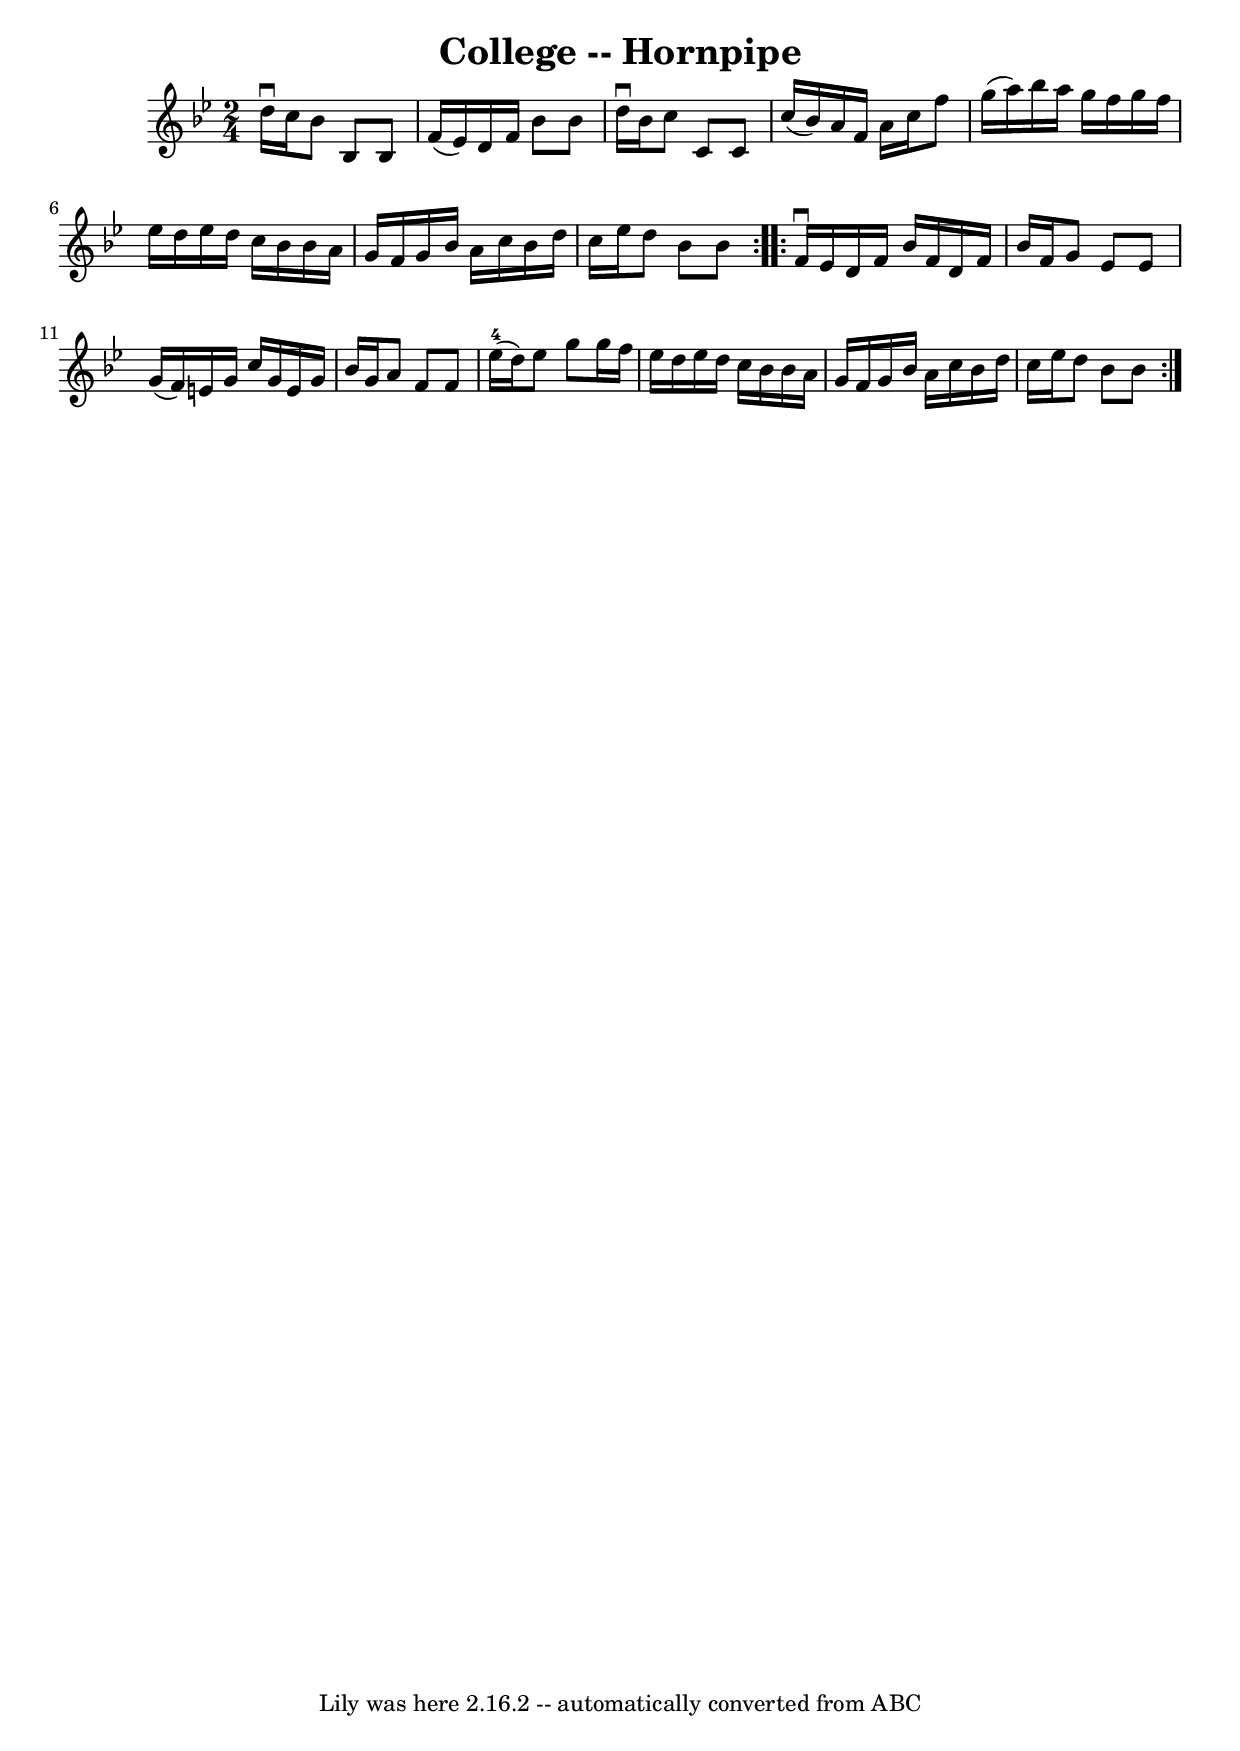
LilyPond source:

\version "2.7.40"
\include "Mammoth.ily"
\header {
	%% book = "Cole's 1000 Fiddle Tunes"
	crossRefNumber = "1"
	footnotes = ""
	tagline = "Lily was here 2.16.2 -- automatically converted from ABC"
	title = "College -- Hornpipe"
}
voicedefault =  {
\set Score.defaultBarType = "empty"

\repeat volta 2 {
\time 2/4 \key bes \major d''16^\downbow c''16  |
 bes'8 bes8   
 bes8 f'16 (ees'16) |
 d'16 f'16 bes'8 bes'8 d''16 
^\downbow bes'16  |
 c''8 c'8 c'8 c''16 (bes'16) 
|
 a'16 f'16 a'16 c''16 f''8 g''16 (a''16) 
|
 bes''16 a''16 g''16 f''16 g''16 f''16 ees''16    
d''16  |
 ees''16 d''16 c''16 bes'16 bes'16 a'16 g'16 
 f'16  |
 g'16 bes'16 a'16 c''16 bes'16 d''16 c''16 
 ees''16  |
 d''8 bes'8 bes'8  }     \repeat volta 2 { f'16 
^\downbow ees'16  |
 d'16 f'16 bes'16 f'16 d'16 f'16   
 bes'16 f'16  |
 g'8 ees'8 ees'8 g'16 (f'16) |
 
 e'16 g'16 c''16 g'16 e'16 g'16 bes'16 g'16  |
   
a'8 f'8 f'8 ees''16-4(d''16) |
 ees''8 g''8    
g''16 f''16 ees''16 d''16  |
 ees''16 d''16 c''16    
bes'16 bes'16 a'16 g'16 f'16  |
 g'16 bes'16 a'16    
c''16 bes'16 d''16 c''16 ees''16  |
 d''8 bes'8 bes'8 
 }   
}

\score{
    <<

	\context Staff="default"
	{
	    \voicedefault 
	}

    >>
	\layout {
	}
	\midi {}
}
